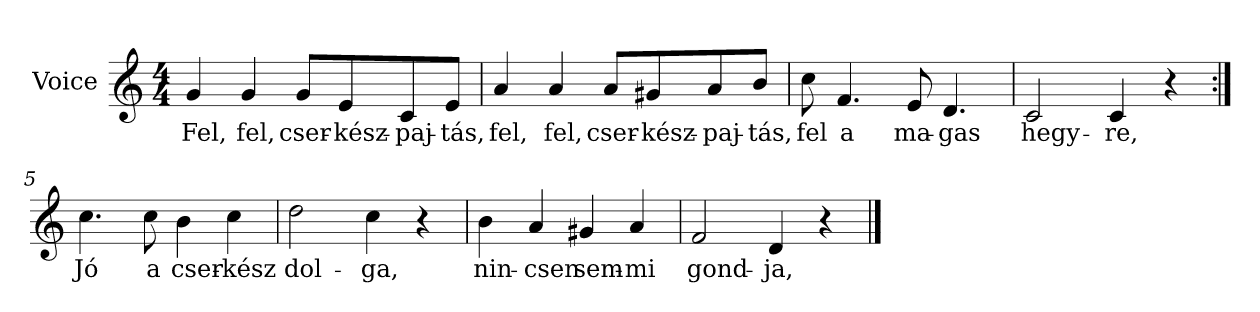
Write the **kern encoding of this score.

**kern	**text
*part1	*part1
*staff1	*staff1
*I"Voice	*
*clefG2	*
*k[]	*
*C:	*
*M4/4	*
=1	=1
4g/	Fel,
4g/	fel,
8g/L	cser-
8e/	-kész-
8c/	-paj-
8e/J	-tás,
=2	=2
4a/	fel,
4a/	fel,
8a/L	cser-
8g#X/	-kész-
8a/	-paj-
8b/J	-tás,
=3	=3
8cc\	fel
4.f/	a
8e/	ma-
4.d/	-gas
=4	=4
2c/	hegy-
4c/	-re,
4r	.
!!LO:LB:g=z
=5:|!	=5:|!
4.cc\	Jó
8cc\	a
4b\	cser-
4cc\	-kész
=6	=6
2dd\	dol-
4cc\	-ga,
4r	.
=7	=7
4b\	nin-
4a/	-csen
4g#X/	sem-
4a/	-mi
=8	=8
2f/	gond-
4d/	-ja,-
4r	.
==	==
*-	*-
